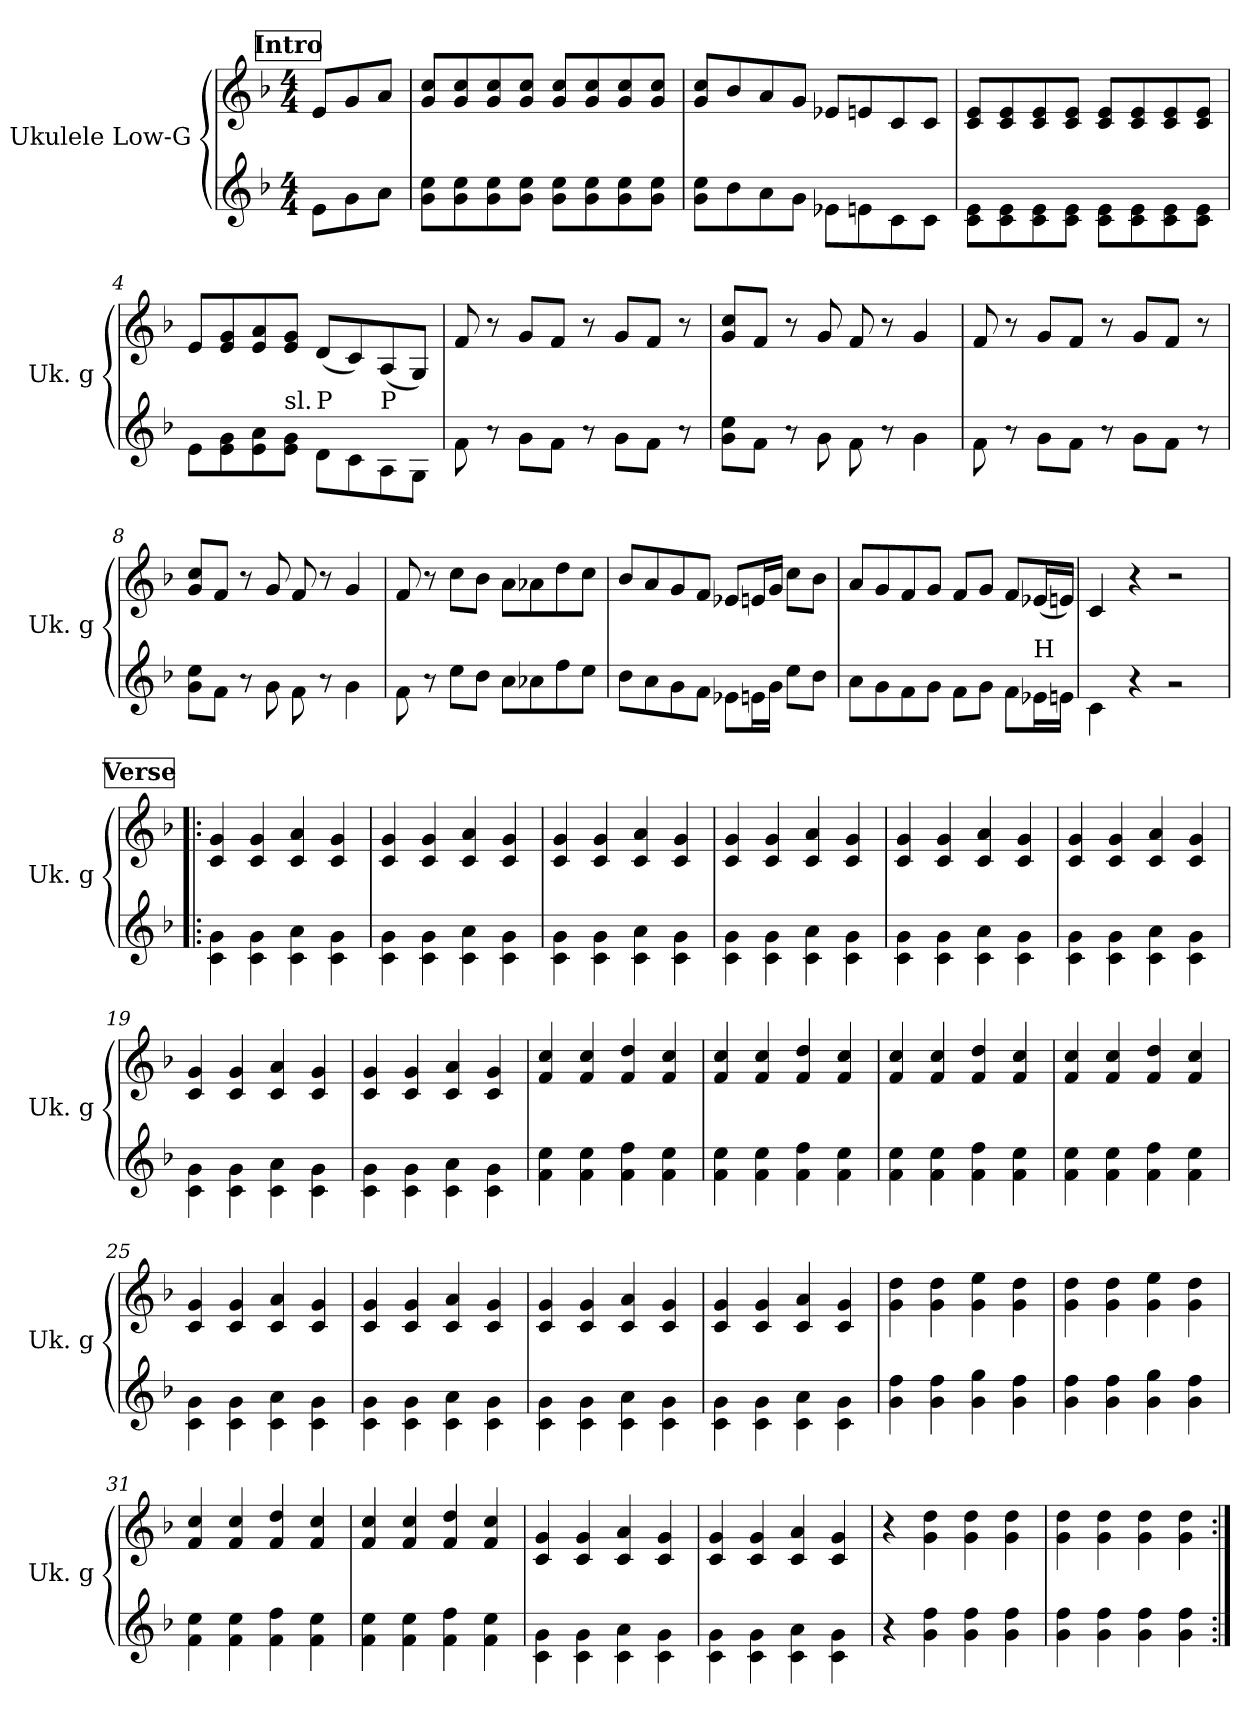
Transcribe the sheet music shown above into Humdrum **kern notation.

**kern	**kern
*part1	*part1
*staff2	*staff1
*I"Ukulele Low-G	*
*I'Uk. g	*
*stria4	*
*	*clefG2
*k[b-]	*k[b-]
*M4/4	*M4/4
*MM160	*MM160
!!LO:REH:place=s1:a:B:fs=14:t=Intro
=	=
8e\L	8e/L
8g\	8g/
8a\J	8a/J
=1	=1
8g\ 8cc\L	8g/ 8cc/L
8g\ 8cc\	8g/ 8cc/
8g\ 8cc\	8g/ 8cc/
8g\ 8cc\J	8g/ 8cc/J
8g\ 8cc\L	8g/ 8cc/L
8g\ 8cc\	8g/ 8cc/
8g\ 8cc\	8g/ 8cc/
8g\ 8cc\J	8g/ 8cc/J
=2	=2
8g\ 8cc\L	8g/ 8cc/L
8b-\	8b-/
8a\	8a/
8g\J	8g/J
8e-\L	8e-X/L
8e\	8en/
8c\	8c/
8c\J	8c/J
=3	=3
8c\ 8e\L	8c/ 8e/L
8c\ 8e\	8c/ 8e/
8c\ 8e\	8c/ 8e/
8c\ 8e\J	8c/ 8e/J
8c\ 8e\L	8c/ 8e/L
8c\ 8e\	8c/ 8e/
8c\ 8e\	8c/ 8e/
8c\ 8e\J	8c/ 8e/J
=4	=4
8e\L	8e/L
8e\ 8g\	8e/ 8g/
8e\ 8a\	8e/ 8a/
!LO:TX:a:t=sl.	!
8e\ 8g\J	8e/ 8g/J
!LO:TX:a:t=P	!
8d\L	(8d/L
8c\	8c/)
!LO:TX:a:t=P	!
8A\	(8A/
8G\J	8G/J)
!!LO:LB:g=z
=5	=5
8f\	8f/
8r	8r
8g\L	8g/L
8f\J	8f/J
8r	8r
8g\L	8g/L
8f\J	8f/J
8r	8r
=6	=6
8g\ 8cc\L	8g/ 8cc/L
8f\J	8f/J
8r	8r
8g\	8g/
8f\	8f/
8r	8r
4g\	4g/
=7	=7
8f\	8f/
8r	8r
8g\L	8g/L
8f\J	8f/J
8r	8r
8g\L	8g/L
8f\J	8f/J
8r	8r
=8	=8
8g\ 8cc\L	8g/ 8cc/L
8f\J	8f/J
8r	8r
8g\	8g/
8f\	8f/
8r	8r
4g\	4g/
!!LO:LB:g=z
=9	=9
8f\	8f/
8r	8r
8cc\L	8cc\L
8b-\J	8b-\J
8a\L	8a\L
8a-\	8a-X\
8dd\	8dd\
8cc\J	8cc\J
=10	=10
8b-\L	8b-/L
8a\	8a/
8g\	8g/
8f\J	8f/J
8e-\L	8e-X/L
16e\L	16en/L
16g\JJ	16g/JJ
8cc\L	8cc\L
8b-\J	8b-\J
=11	=11
8a\L	8a/L
8g\	8g/
8f\	8f/
8g\J	8g/J
8f\L	8f/L
8g\J	8g/J
8f\L	8f/L
!LO:TX:a:t=H	!
16e-\L	(16e-X/L
16e\JJ	16en/JJ)
=12	=12
4c\	4c/
4r	4r
2r	2r
!!LO:LB:g=z
!!LO:REH:place=s1:a:B:fs=14:t=Verse
=13!|:	=13!|:
4c\ 4g\	4c/ 4g/
4c\ 4g\	4c/ 4g/
4c\ 4a\	4c/ 4a/
4c\ 4g\	4c/ 4g/
=14	=14
4c\ 4g\	4c/ 4g/
4c\ 4g\	4c/ 4g/
4c\ 4a\	4c/ 4a/
4c\ 4g\	4c/ 4g/
=15	=15
4c\ 4g\	4c/ 4g/
4c\ 4g\	4c/ 4g/
4c\ 4a\	4c/ 4a/
4c\ 4g\	4c/ 4g/
=16	=16
4c\ 4g\	4c/ 4g/
4c\ 4g\	4c/ 4g/
4c\ 4a\	4c/ 4a/
4c\ 4g\	4c/ 4g/
!!LO:LB:g=z
=17	=17
4c\ 4g\	4c/ 4g/
4c\ 4g\	4c/ 4g/
4c\ 4a\	4c/ 4a/
4c\ 4g\	4c/ 4g/
=18	=18
4c\ 4g\	4c/ 4g/
4c\ 4g\	4c/ 4g/
4c\ 4a\	4c/ 4a/
4c\ 4g\	4c/ 4g/
=19	=19
4c\ 4g\	4c/ 4g/
4c\ 4g\	4c/ 4g/
4c\ 4a\	4c/ 4a/
4c\ 4g\	4c/ 4g/
=20	=20
4c\ 4g\	4c/ 4g/
4c\ 4g\	4c/ 4g/
4c\ 4a\	4c/ 4a/
4c\ 4g\	4c/ 4g/
!!LO:PB:g=z
=21	=21
4f\ 4cc\	4f/ 4cc/
4f\ 4cc\	4f/ 4cc/
4f\ 4dd\	4f/ 4dd/
4f\ 4cc\	4f/ 4cc/
=22	=22
4f\ 4cc\	4f/ 4cc/
4f\ 4cc\	4f/ 4cc/
4f\ 4dd\	4f/ 4dd/
4f\ 4cc\	4f/ 4cc/
=23	=23
4f\ 4cc\	4f/ 4cc/
4f\ 4cc\	4f/ 4cc/
4f\ 4dd\	4f/ 4dd/
4f\ 4cc\	4f/ 4cc/
=24	=24
4f\ 4cc\	4f/ 4cc/
4f\ 4cc\	4f/ 4cc/
4f\ 4dd\	4f/ 4dd/
4f\ 4cc\	4f/ 4cc/
!!LO:LB:g=z
=25	=25
4c\ 4g\	4c/ 4g/
4c\ 4g\	4c/ 4g/
4c\ 4a\	4c/ 4a/
4c\ 4g\	4c/ 4g/
=26	=26
4c\ 4g\	4c/ 4g/
4c\ 4g\	4c/ 4g/
4c\ 4a\	4c/ 4a/
4c\ 4g\	4c/ 4g/
=27	=27
4c\ 4g\	4c/ 4g/
4c\ 4g\	4c/ 4g/
4c\ 4a\	4c/ 4a/
4c\ 4g\	4c/ 4g/
=28	=28
4c\ 4g\	4c/ 4g/
4c\ 4g\	4c/ 4g/
4c\ 4a\	4c/ 4a/
4c\ 4g\	4c/ 4g/
!!LO:LB:g=z
=29	=29
4g\ 4dd\	4g\ 4dd\
4g\ 4dd\	4g\ 4dd\
4g\ 4ee\	4g\ 4ee\
4g\ 4dd\	4g\ 4dd\
=30	=30
4g\ 4dd\	4g\ 4dd\
4g\ 4dd\	4g\ 4dd\
4g\ 4ee\	4g\ 4ee\
4g\ 4dd\	4g\ 4dd\
=31	=31
4f\ 4cc\	4f/ 4cc/
4f\ 4cc\	4f/ 4cc/
4f\ 4dd\	4f/ 4dd/
4f\ 4cc\	4f/ 4cc/
=32	=32
4f\ 4cc\	4f/ 4cc/
4f\ 4cc\	4f/ 4cc/
4f\ 4dd\	4f/ 4dd/
4f\ 4cc\	4f/ 4cc/
!!LO:LB:g=z
=33	=33
4c\ 4g\	4c/ 4g/
4c\ 4g\	4c/ 4g/
4c\ 4a\	4c/ 4a/
4c\ 4g\	4c/ 4g/
=34	=34
4c\ 4g\	4c/ 4g/
4c\ 4g\	4c/ 4g/
4c\ 4a\	4c/ 4a/
4c\ 4g\	4c/ 4g/
=35	=35
4r	4r
4g\ 4dd\	4g\ 4dd\
4g\ 4dd\	4g\ 4dd\
4g\ 4dd\	4g\ 4dd\
=36	=36
4g\ 4dd\	4g\ 4dd\
4g\ 4dd\	4g\ 4dd\
4g\ 4dd\	4g\ 4dd\
4g\ 4dd\	4g\ 4dd\
=:|!	=:|!
*-	*-
